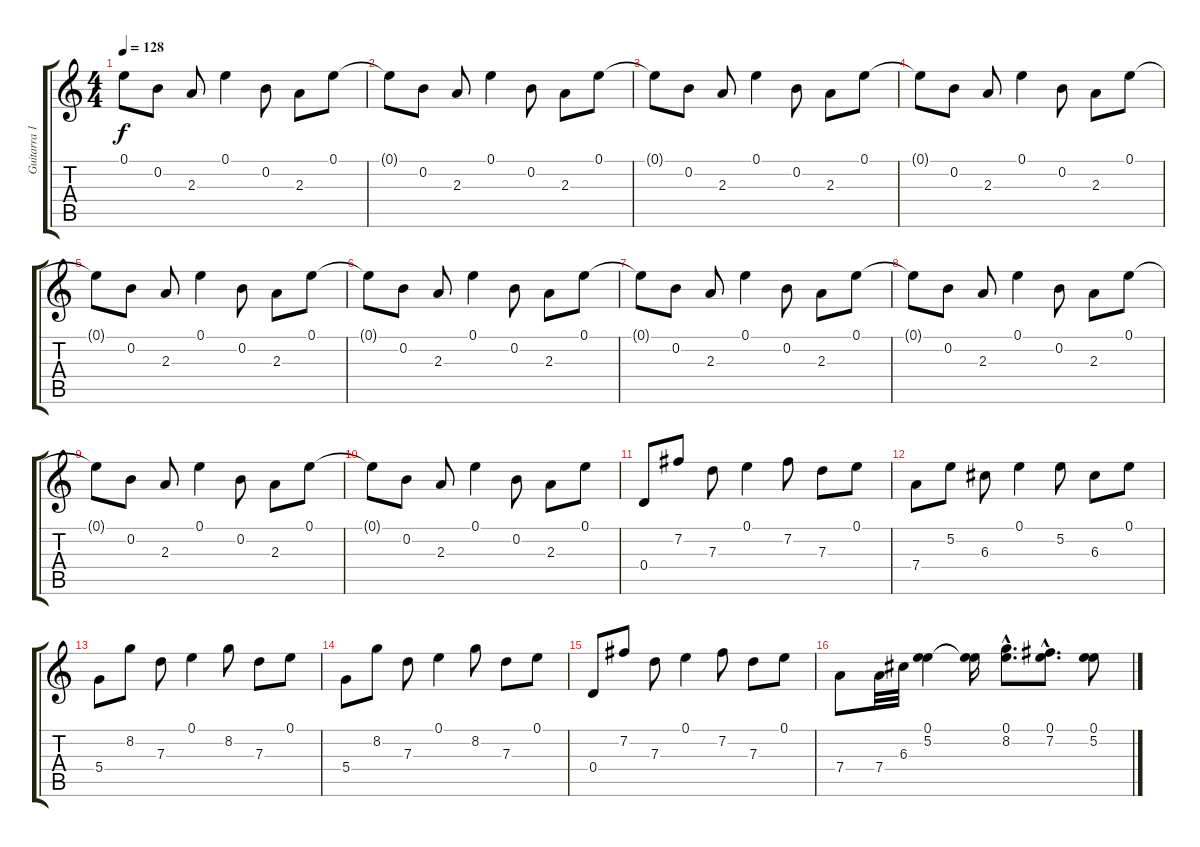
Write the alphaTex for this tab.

\track ("Guitarra 1" "Guitarra 1") {instrument electricguitarclean}
\staff {score tabs}
\tuning (E4 B3 G3 D3 A2 E2) {hide}
\ts (4 4)
\tempo 128
\clef g2
\ks c
0.1{t}.8{dy f} 0.2.8 2.3.8 0.1.4 0.2.8 2.3.8 0.1.8 |
0.1{t}.8 0.2.8 2.3.8 0.1.4 0.2.8 2.3.8 0.1.8 |
0.1{t}.8 0.2.8 2.3.8 0.1.4 0.2.8 2.3.8 0.1.8 |
0.1{t}.8 0.2.8 2.3.8 0.1.4 0.2.8 2.3.8 0.1.8 |
0.1{t}.8 0.2.8 2.3.8 0.1.4 0.2.8 2.3.8 0.1.8 |
0.1{t}.8 0.2.8 2.3.8 0.1.4 0.2.8 2.3.8 0.1.8 |
0.1{t}.8 0.2.8 2.3.8 0.1.4 0.2.8 2.3.8 0.1.8 |
0.1{t}.8 0.2.8 2.3.8 0.1.4 0.2.8 2.3.8 0.1.8 |
0.1{t}.8 0.2.8 2.3.8 0.1.4 0.2.8 2.3.8 0.1.8 |
0.1{t}.8 0.2.8 2.3.8 0.1.4 0.2.8 2.3.8 0.1.8 |
0.4.8 7.2.8 7.3.8 0.1.4 7.2.8 7.3.8 0.1.8 |
7.4.8 5.2.8 6.3.8 0.1.4 5.2.8 6.3.8 0.1.8 |
5.4.8 8.2.8 7.3.8 0.1.4 8.2.8 7.3.8 0.1.8 |
5.4.8 8.2.8 7.3.8 0.1.4 8.2.8 7.3.8 0.1.8 |
0.4.8 7.2.8 7.3.8 0.1.4 7.2.8 7.3.8 0.1.8 |
7.4.8 7.4.32 6.3.32 (0.1 5.2).4 (0.1{t} 5.2{t}).16 (0.1{hac} 8.2{hac}).8{d} (0.1{hac} 7.2{hac}).8{d} (0.1 5.2).8
